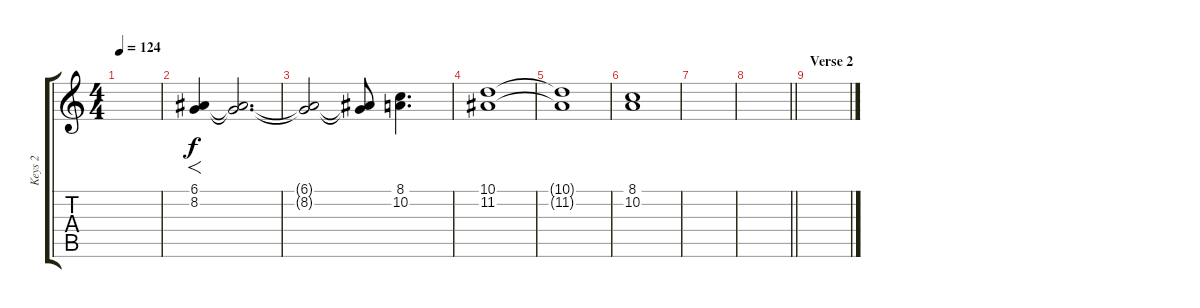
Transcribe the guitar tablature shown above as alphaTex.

\track ("Keys 2" "Keys 2") {instrument pad7halo}
\staff {score tabs}
\tuning (E4 B3 G3 D3 A2 E2) {hide}
\ts (4 4)
\tempo 124
\clef g2
\ks c
|
(6.1 8.2).4{f instrument voiceoohs} (6.1{t} 8.2{t}).2{d} |
(6.1{t} 8.2{t}).2 (6.1{t} 8.2{t}).8 (8.1 10.2).4{d} |
(10.1 11.2).1 |
(10.1{t} 11.2{t}).1 |
(8.1 10.2).1 |
|
\barLineRight lightlight
|
\section ("" "Verse 2")
